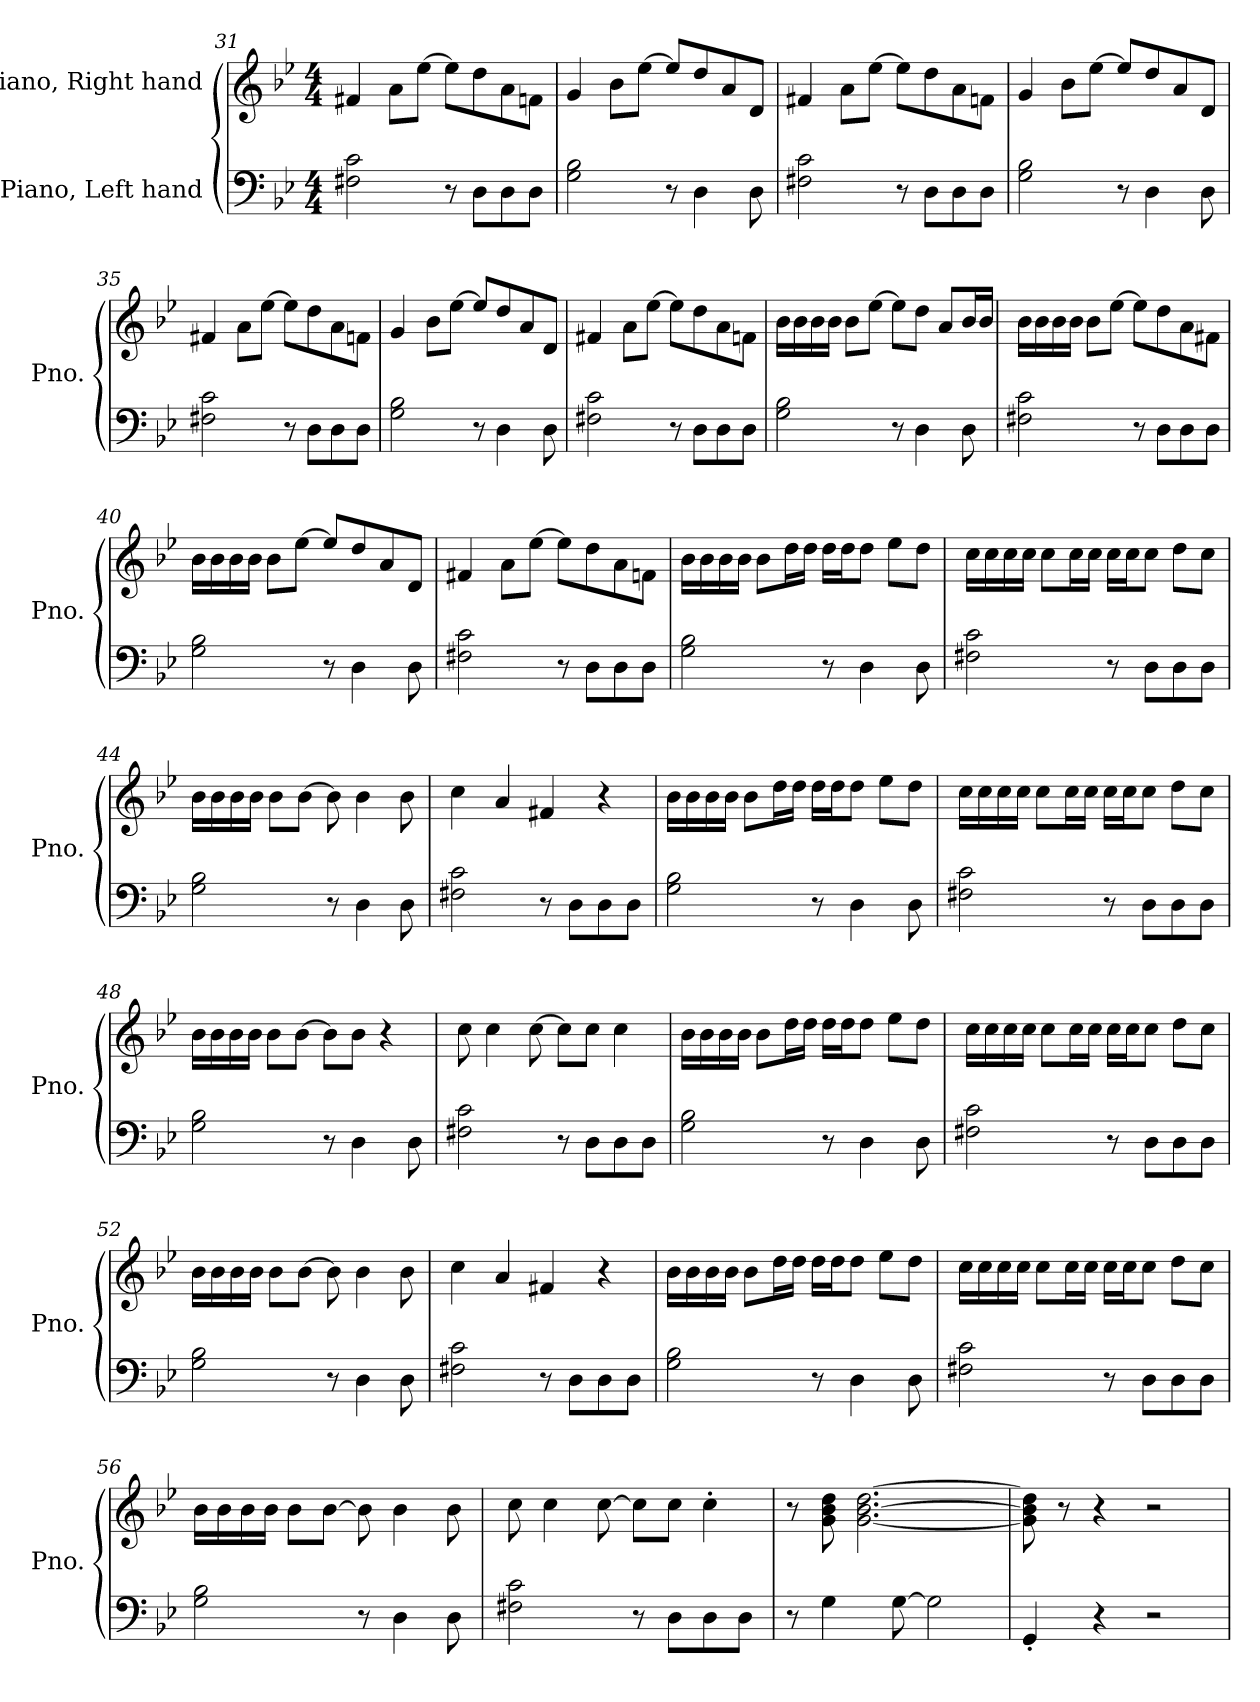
**kern	**kern
*part2	*part1
*staff2	*staff1
*I"Piano, Left hand	*I"Piano, Right hand
*I'Pno.	*I'Pno.
*clefF4	*clefG2
*k[b-e-]	*k[b-e-]
*M4/4	*M4/4
=31	=31
2F#X\ 2c\	4f#X/
.	8a\L
.	[8ee-\J
8r	8ee-\L]
8D\L	8dd\
8D\	8a\
8D\J	8fn\J
=32	=32
2G\ 2B-\	4g/
.	8b-\L
.	[8ee-\J
8r	8ee-/L]
4D\	8dd/
.	8a/
8D\	8d/J
=33	=33
2F#X\ 2c\	4f#X/
.	8a\L
.	[8ee-\J
8r	8ee-\L]
8D\L	8dd\
8D\	8a\
8D\J	8fn\J
=34	=34
2G\ 2B-\	4g/
.	8b-\L
.	[8ee-\J
8r	8ee-/L]
4D\	8dd/
.	8a/
8D\	8d/J
!!LO:LB:g=z
=35	=35
2F#X\ 2c\	4f#X/
.	8a\L
.	[8ee-\J
8r	8ee-\L]
8D\L	8dd\
8D\	8a\
8D\J	8fn\J
=36	=36
2G\ 2B-\	4g/
.	8b-\L
.	[8ee-\J
8r	8ee-/L]
4D\	8dd/
.	8a/
8D\	8d/J
=37	=37
2F#X\ 2c\	4f#X/
.	8a\L
.	[8ee-\J
8r	8ee-\L]
8D\L	8dd\
8D\	8a\
8D\J	8fn\J
=38	=38
2G\ 2B-\	16b-\LL
.	16b-\
.	16b-\
.	16b-\JJ
.	8b-\L
.	[8ee-\J
8r	8ee-\L]
4D\	8dd\J
.	8a/L
8D\	16b-/L
.	16b-/JJ
!!LO:LB:g=z
=39	=39
2F#X\ 2c\	16b-\LL
.	16b-\
.	16b-\
.	16b-\JJ
.	8b-\L
.	[8ee-\J
8r	8ee-\L]
8D\L	8dd\
8D\	8a\
8D\J	8f#X\J
=40	=40
2G\ 2B-\	16b-\LL
.	16b-\
.	16b-\
.	16b-\JJ
.	8b-\L
.	[8ee-\J
8r	8ee-/L]
4D\	8dd/
.	8a/
8D\	8d/J
=41	=41
2F#X\ 2c\	4f#X/
.	8a\L
.	[8ee-\J
8r	8ee-\L]
8D\L	8dd\
8D\	8a\
8D\J	8fn\J
=42	=42
2G\ 2B-\	16b-\LL
.	16b-\
.	16b-\
.	16b-\JJ
.	8b-\L
.	16dd\L
.	16dd\JJ
8r	16dd\LL
.	16dd\J
4D\	8dd\J
.	8ee-\L
8D\	8dd\J
!!LO:LB:g=z
=43	=43
2F#X\ 2c\	16cc\LL
.	16cc\
.	16cc\
.	16cc\JJ
.	8cc\L
.	16cc\L
.	16cc\JJ
8r	16cc\LL
.	16cc\J
8D\L	8cc\J
8D\	8dd\L
8D\J	8cc\J
=44	=44
2G\ 2B-\	16b-\LL
.	16b-\
.	16b-\
.	16b-\JJ
.	8b-\L
.	[8b-\J
8r	8b-\]
4D\	4b-\
8D\	8b-\
=45	=45
2F#X\ 2c\	4cc\
.	4a/
8r	4f#X/
8D\L	.
8D\	4r
8D\J	.
=46	=46
2G\ 2B-\	16b-\LL
.	16b-\
.	16b-\
.	16b-\JJ
.	8b-\L
.	16dd\L
.	16dd\JJ
8r	16dd\LL
.	16dd\J
4D\	8dd\J
.	8ee-\L
8D\	8dd\J
!!LO:LB:g=z
=47	=47
2F#X\ 2c\	16cc\LL
.	16cc\
.	16cc\
.	16cc\JJ
.	8cc\L
.	16cc\L
.	16cc\JJ
8r	16cc\LL
.	16cc\J
8D\L	8cc\J
8D\	8dd\L
8D\J	8cc\J
=48	=48
2G\ 2B-\	16b-\LL
.	16b-\
.	16b-\
.	16b-\JJ
.	8b-\L
.	[8b-\J
8r	8b-\L]
4D\	8b-\J
.	4r
8D\	.
=49	=49
2F#X\ 2c\	8cc\
.	4cc\
.	[8cc\
8r	8cc\L]
8D\L	8cc\J
8D\	4cc\
8D\J	.
=50	=50
2G\ 2B-\	16b-\LL
.	16b-\
.	16b-\
.	16b-\JJ
.	8b-\L
.	16dd\L
.	16dd\JJ
8r	16dd\LL
.	16dd\J
4D\	8dd\J
.	8ee-\L
8D\	8dd\J
!!LO:PB:g=z
=51	=51
2F#X\ 2c\	16cc\LL
.	16cc\
.	16cc\
.	16cc\JJ
.	8cc\L
.	16cc\L
.	16cc\JJ
8r	16cc\LL
.	16cc\J
8D\L	8cc\J
8D\	8dd\L
8D\J	8cc\J
=52	=52
2G\ 2B-\	16b-\LL
.	16b-\
.	16b-\
.	16b-\JJ
.	8b-\L
.	[8b-\J
8r	8b-\]
4D\	4b-\
8D\	8b-\
=53	=53
2F#X\ 2c\	4cc\
.	4a/
8r	4f#X/
8D\L	.
8D\	4r
8D\J	.
=54	=54
2G\ 2B-\	16b-\LL
.	16b-\
.	16b-\
.	16b-\JJ
.	8b-\L
.	16dd\L
.	16dd\JJ
8r	16dd\LL
.	16dd\J
4D\	8dd\J
.	8ee-\L
8D\	8dd\J
!!LO:LB:g=z
=55	=55
2F#X\ 2c\	16cc\LL
.	16cc\
.	16cc\
.	16cc\JJ
.	8cc\L
.	16cc\L
.	16cc\JJ
8r	16cc\LL
.	16cc\J
8D\L	8cc\J
8D\	8dd\L
8D\J	8cc\J
=56	=56
2G\ 2B-\	16b-\LL
.	16b-\
.	16b-\
.	16b-\JJ
.	8b-\L
.	[8b-\J
8r	8b-\]
4D\	4b-\
8D\	8b-\
=57	=57
2F#X\ 2c\	8cc\
.	4cc\
.	[8cc\
8r	8cc\L]
8D\L	8cc\J
8D\	4cc'\
8D\J	.
=58	=58
8r	8r
4G\	8g\ 8b-\ 8dd\
.	[2.g\ [2.b-\ [2.dd\
[8G\	.
2G\]	.
=59	=59
4GG'/	8g\] 8b-\] 8dd\]
.	8r
4r	4r
2r	2r
=	=
*-	*-
